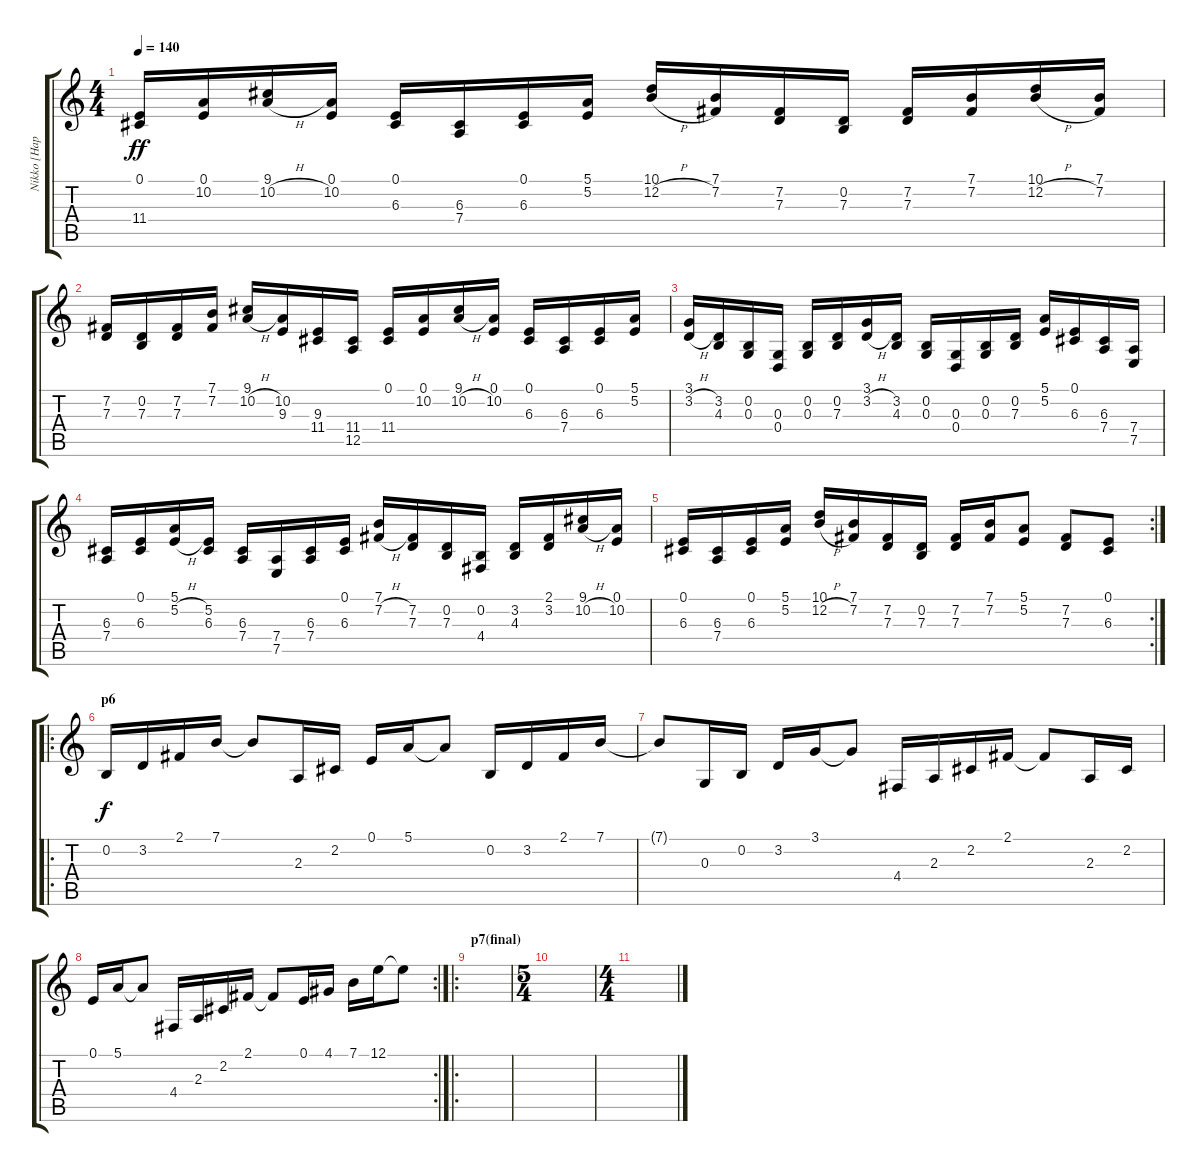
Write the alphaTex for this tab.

\track ("Nikko [Hapsi]" "Nikko [Hap") {instrument harpsichord}
\staff {score tabs}
\tuning (E4 B3 G3 D3 A2 E2) {hide}
\ts (4 4)
\tempo 140
\clef g2
\ks c
(0.1 11.4).16{dy ff} (0.1 10.2).16 (9.1 10.2{h}).16 (0.1 10.2).16 (0.1 6.3).16 (6.3 7.4).16 (0.1 6.3).16 (5.1 5.2).16 (10.1 12.2{h}).16 (7.1 7.2).16 (7.2 7.3).16 (0.2 7.3).16 (7.2 7.3).16 (7.1 7.2).16 (10.1 12.2{h}).16 (7.1 7.2).16 |
(7.2 7.3).16 (0.2 7.3).16 (7.2 7.3).16 (7.1 7.2).16 (9.1 10.2{h}).16 (10.2 9.3).16 (9.3 11.4).16 (11.4 12.5).16 (0.1 11.4).16 (0.1 10.2).16 (9.1 10.2{h}).16 (0.1 10.2).16 (0.1 6.3).16 (6.3 7.4).16 (0.1 6.3).16 (5.1 5.2).16 |
(3.1 3.2{h}).16 (3.2 4.3).16 (0.2 0.3).16 (0.3 0.4).16 (0.2 0.3).16 (0.2 7.3).16 (3.1 3.2{h}).16 (3.2 4.3).16 (0.2 0.3).16 (0.3 0.4).16 (0.2 0.3).16 (0.2 7.3).16 (5.1 5.2).16 (0.1 6.3).16 (6.3 7.4).16 (7.4 7.5).16 |
(6.3 7.4).16 (0.1 6.3).16 (5.1 5.2{h}).16 (5.2 6.3).16 (6.3 7.4).16 (7.4 7.5).16 (6.3 7.4).16 (0.1 6.3).16 (7.1 7.2{h}).16 (7.2 7.3).16 (0.2 7.3).16 (0.2 4.4).16 (3.2 4.3).16 (2.1 3.2).16 (9.1 10.2{h}).16 (0.1 10.2).16 |
\rc 2
(0.1 6.3).16 (6.3 7.4).16 (0.1 6.3).16 (5.1 5.2).16 (10.1 12.2{h}).16 (7.1 7.2).16 (7.2 7.3).16 (0.2 7.3).16 (7.2 7.3).16 (7.1 7.2).16 (5.1 5.2).8 (7.2 7.3).8 (0.1 6.3).8 |
\ro
\section ("" "p6")
0.2.16{dy f volume 15} 3.2.16 2.1.16 7.1.16 7.1{t}.8 2.3.16 2.2.16 0.1.16 5.1.16 5.1{t}.8 0.2.16 3.2.16 2.1.16 7.1.16 |
7.1{t}.8 0.3.16 0.2.16 3.2.16 3.1.16 3.1{t}.8 4.4.16 2.3.16 2.2.16 2.1.16 2.1{t}.8 2.3.16 2.2.16 |
\rc 2
0.1.16 5.1.16 5.1{t}.8 4.4.16 2.3.16 2.2.16 2.1.16 2.1{t}.8 0.1.16 4.1.16 7.1.16 12.1.16 12.1{t}.8 |
\ro
\section ("" "p7(final)")
|
\ts (5 4)
|
\ts (4 4)
